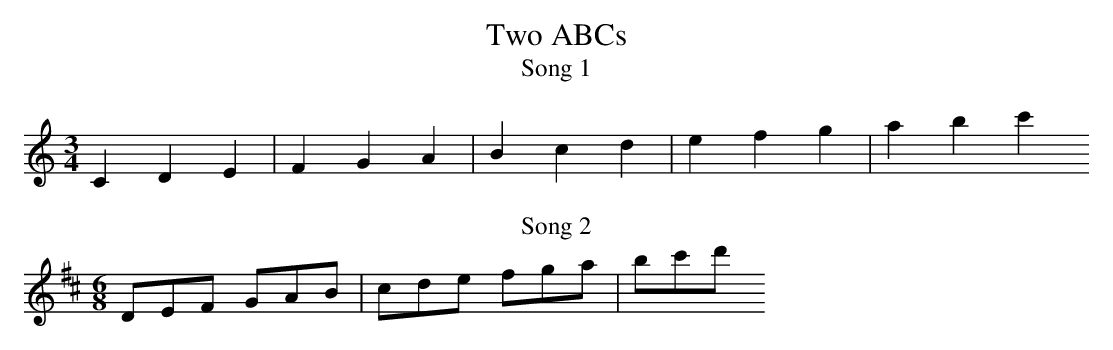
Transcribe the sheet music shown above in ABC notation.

X:1
T:Two ABCs
T:Song 1
M:3/4
L:1/4
K:C
CDE | FGA | Bcd | efg | abc'
T:Song 2
M:6/8
L:1/8
K:D
DEF GAB | cde fga | bc'd'
